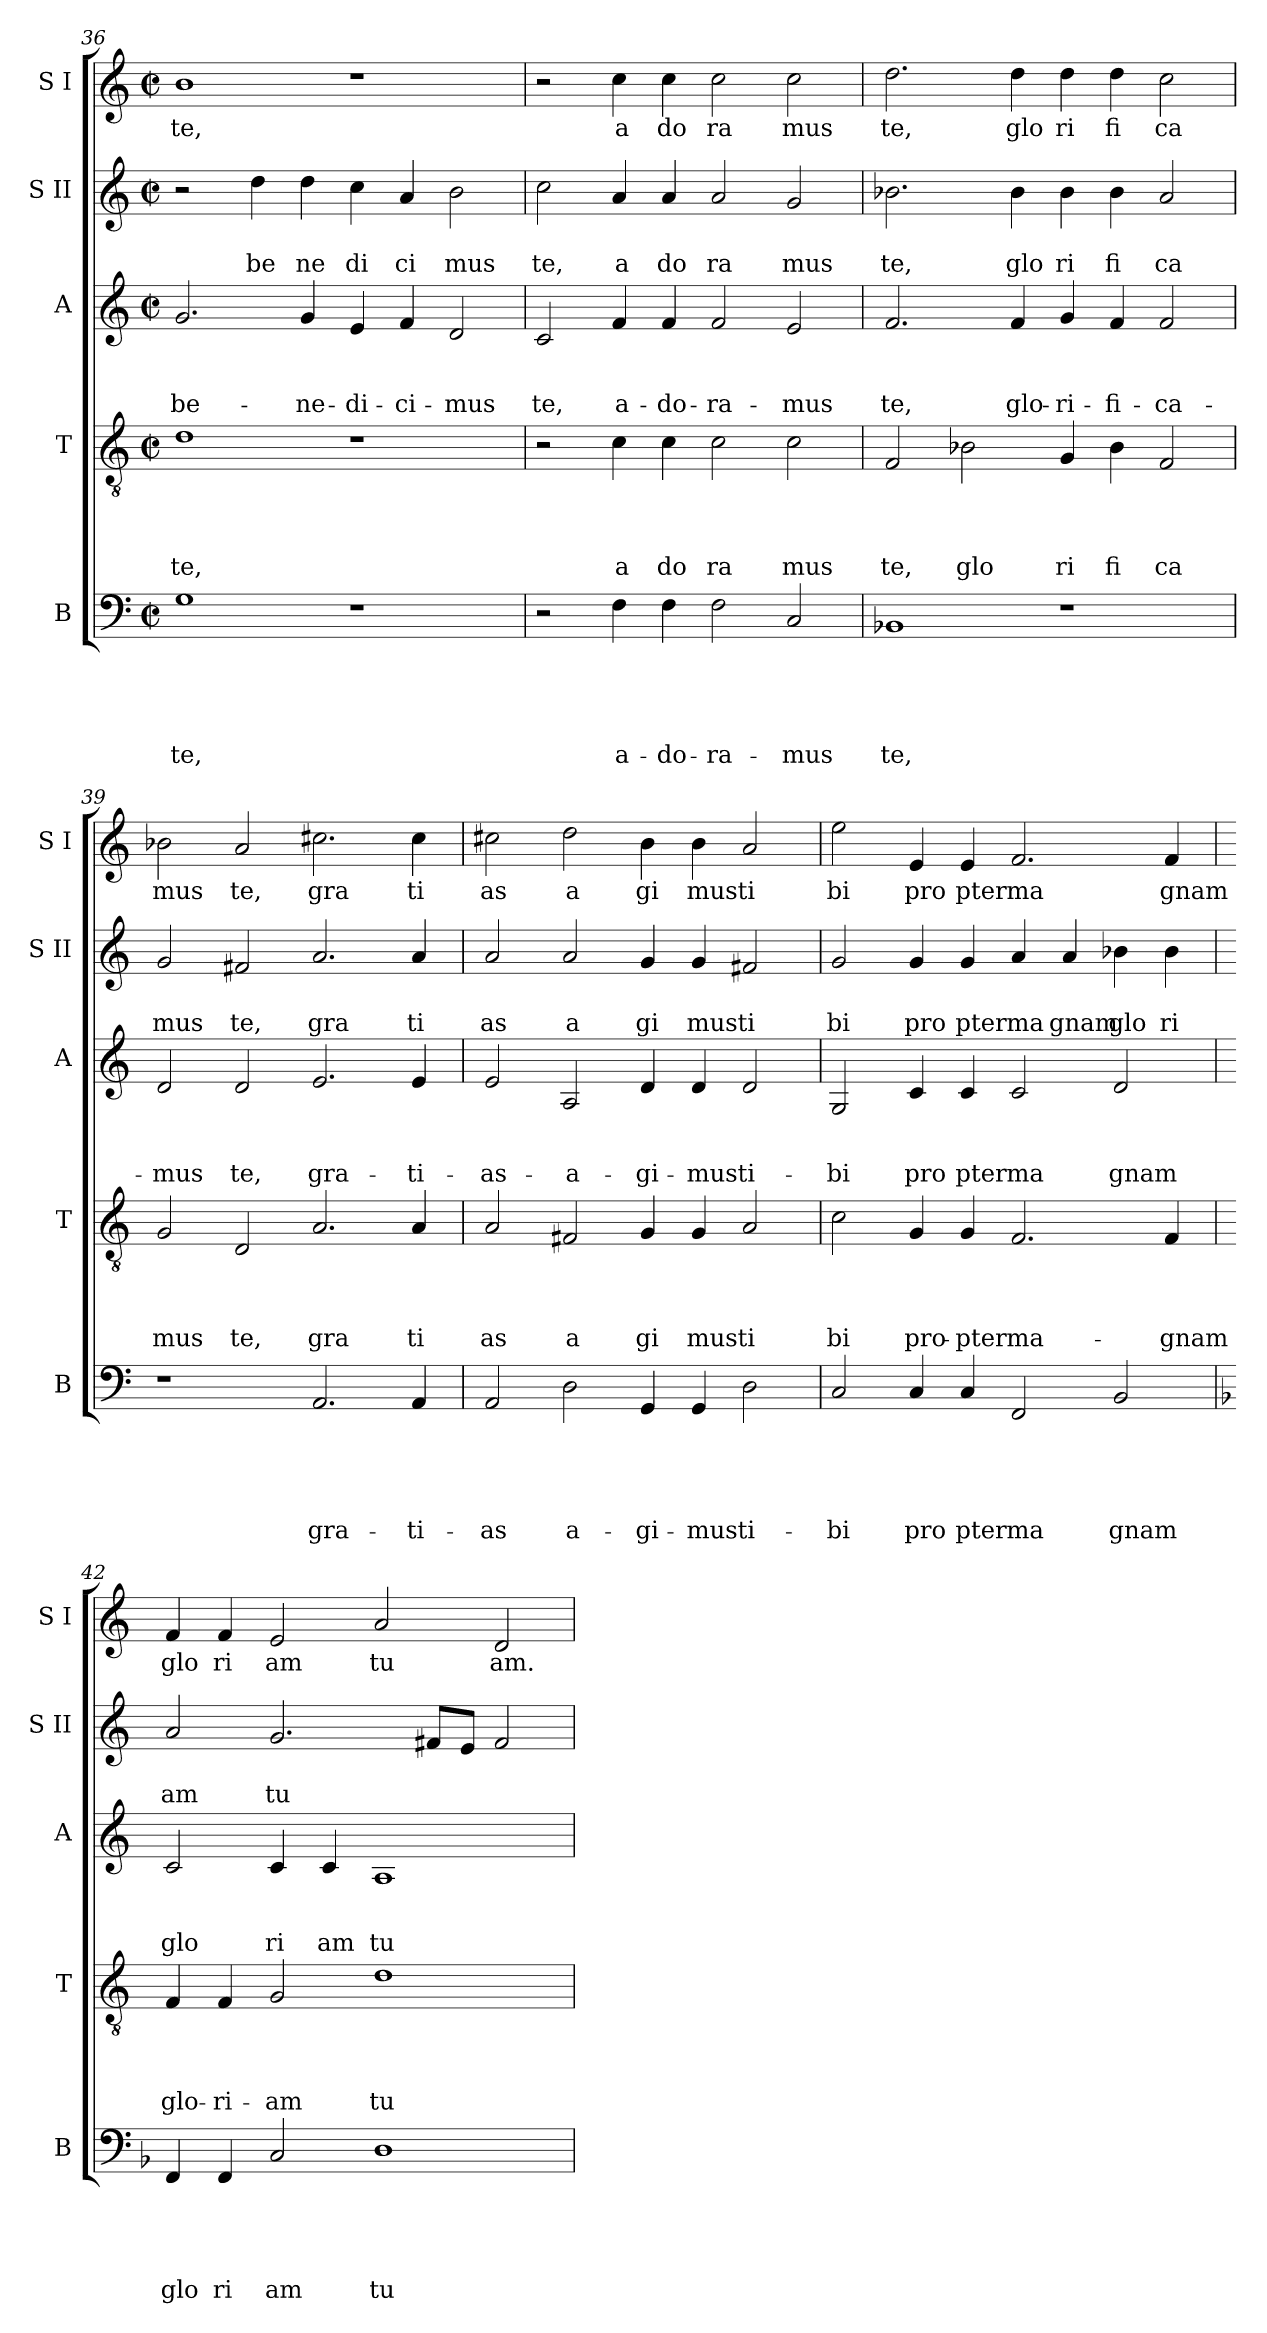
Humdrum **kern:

**kern	**text	**text	**text	**text	**text	**kern	**text	**text	**text	**text	**kern	**text	**text	**text	**kern	**text	**text	**kern	**text
*part5	*part5	*part5	*part5	*part5	*part5	*part4	*part4	*part4	*part4	*part4	*part3	*part3	*part3	*part3	*part2	*part2	*part2	*part1	*part1
*staff5	*staff5	*staff5	*staff5	*staff5	*staff5	*staff4	*staff4	*staff4	*staff4	*staff4	*staff3	*staff3	*staff3	*staff3	*staff2	*staff2	*staff2	*staff1	*staff1
*I"B	*	*	*	*	*	*I"T	*	*	*	*	*I"A	*	*	*	*I"S II	*	*	*I"S I	*
*I'B	*	*	*	*	*	*I'T	*	*	*	*	*I'A	*	*	*	*I'S II	*	*	*I'S I	*
*clefF4	*	*	*	*	*	*clefGv2	*	*	*	*	*clefG2	*	*	*	*clefG2	*	*	*clefG2	*
*k[]	*	*	*	*	*	*k[]	*	*	*	*	*k[]	*	*	*	*k[]	*	*	*k[]	*
*C:	*	*	*	*	*	*C:	*	*	*	*	*C:	*	*	*	*C:	*	*	*C:	*
*M2/2	*	*	*	*	*	*M2/2	*	*	*	*	*M2/2	*	*	*	*M2/2	*	*	*M2/2	*
*met(c|)	*	*	*	*	*	*met(c|)	*	*	*	*	*met(c|)	*	*	*	*met(c|)	*	*	*met(c|)	*
=36	=36	=36	=36	=36	=36	=36	=36	=36	=36	=36	=36	=36	=36	=36	=36	=36	=36	=36	=36
!	!	!	!	!	!LO:LY:b	!	!	!	!	!LO:LY:b	!	!	!	!LO:LY:b	!	!	!	!	!LO:LY:b
1G	.	.	.	.	te,	1d	.	.	.	te,	2.g/	.	.	be-	2r	.	.	1b	te,
!	!	!	!	!	!	!	!	!	!	!	!	!	!	!	!	!	!LO:LY:b	!	!
.	.	.	.	.	.	.	.	.	.	.	.	.	.	.	4dd\	.	be	.	.
!	!	!	!	!	!	!	!	!	!	!	!	!	!	!LO:LY:b	!	!	!LO:LY:b	!	!
.	.	.	.	.	.	.	.	.	.	.	4g/	.	.	-ne-	4dd\	.	ne	.	.
!	!	!	!	!	!	!	!	!	!	!	!	!	!	!LO:LY:b	!	!	!LO:LY:b	!	!
1r	.	.	.	.	.	1r	.	.	.	.	4e/	.	.	-di-	4cc\	.	di	1r	.
!	!	!	!	!	!	!	!	!	!	!	!	!	!	!LO:LY:b	!	!	!LO:LY:b	!	!
.	.	.	.	.	.	.	.	.	.	.	4f/	.	.	-ci-	4a/	.	ci	.	.
!	!	!	!	!	!	!	!	!	!	!	!	!	!	!LO:LY:b	!	!	!LO:LY:b	!	!
.	.	.	.	.	.	.	.	.	.	.	2d/	.	.	-mus	2b\	.	mus	.	.
!!LO:PB:g=z
=37	=37	=37	=37	=37	=37	=37	=37	=37	=37	=37	=37	=37	=37	=37	=37	=37	=37	=37	=37
!	!	!	!	!	!	!	!	!	!	!	!	!	!	!LO:LY:b	!	!	!LO:LY:b	!	!
2r	.	.	.	.	.	2r	.	.	.	.	2c/	.	.	te,	2cc\	.	te,	2r	.
!	!	!	!	!	!LO:LY:b	!	!	!	!	!LO:LY:b	!	!	!	!LO:LY:b	!	!	!LO:LY:b	!	!LO:LY:b
4F\	.	.	.	.	a-	4c\	.	.	.	a	4f/	.	.	a-	4a/	.	a	4cc\	a
!	!	!	!	!	!LO:LY:b	!	!	!	!	!LO:LY:b	!	!	!	!LO:LY:b	!	!	!LO:LY:b	!	!LO:LY:b
4F\	.	.	.	.	-do-	4c\	.	.	.	do	4f/	.	.	-do-	4a/	.	do	4cc\	do
!	!	!	!	!	!LO:LY:b	!	!	!	!	!LO:LY:b	!	!	!	!LO:LY:b	!	!	!LO:LY:b	!	!LO:LY:b
2F\	.	.	.	.	-ra-	2c\	.	.	.	ra	2f/	.	.	-ra-	2a/	.	ra	2cc\	ra
!	!	!	!	!	!LO:LY:b	!	!	!	!	!LO:LY:b	!	!	!	!LO:LY:b	!	!	!LO:LY:b	!	!LO:LY:b
2C/	.	.	.	.	-mus	2c\	.	.	.	mus	2e/	.	.	-mus	2g/	.	mus	2cc\	mus
=38	=38	=38	=38	=38	=38	=38	=38	=38	=38	=38	=38	=38	=38	=38	=38	=38	=38	=38	=38
!	!	!	!	!	!LO:LY:b	!	!	!	!	!LO:LY:b	!	!	!	!LO:LY:b	!	!	!LO:LY:b	!	!LO:LY:b
1BB-X	.	.	.	.	te,	2F/	.	.	.	te,	2.f/	.	.	te,	2.b-X\	.	te,	2.dd\	te,
!	!	!	!	!	!	!	!	!	!	!LO:LY:b	!	!	!	!	!	!	!	!	!
.	.	.	.	.	.	2B-\	.	.	.	glo	.	.	.	.	.	.	.	.	.
!	!	!	!	!	!	!	!	!	!	!	!	!	!	!LO:LY:b	!	!	!LO:LY:b	!	!LO:LY:b
.	.	.	.	.	.	.	.	.	.	.	4f/	.	.	glo-	4b-\	.	glo	4dd\	glo
!	!	!	!	!	!	!	!	!	!	!LO:LY:b	!	!	!	!LO:LY:b	!	!	!LO:LY:b	!	!LO:LY:b
1r	.	.	.	.	.	4G/	.	.	.	ri	4g/	.	.	-ri-	4b-\	.	ri	4dd\	ri
!	!	!	!	!	!	!	!	!	!	!LO:LY:b	!	!	!	!LO:LY:b	!	!	!LO:LY:b	!	!LO:LY:b
.	.	.	.	.	.	4B-\	.	.	.	fi	4f/	.	.	-fi-	4b-\	.	fi	4dd\	fi
!	!	!	!	!	!	!	!	!	!	!LO:LY:b	!	!	!	!LO:LY:b	!	!	!LO:LY:b	!	!LO:LY:b
.	.	.	.	.	.	2F/	.	.	.	ca	2f/	.	.	-ca-	2a/	.	ca	2cc\	ca
=39	=39	=39	=39	=39	=39	=39	=39	=39	=39	=39	=39	=39	=39	=39	=39	=39	=39	=39	=39
!	!	!	!	!	!	!	!	!	!	!LO:LY:b	!	!	!	!LO:LY:b	!	!	!LO:LY:b	!	!LO:LY:b
1r	.	.	.	.	.	2G/	.	.	.	mus	2d/	.	.	-mus	2g/	.	mus	2b-X\	mus
!	!	!	!	!	!	!	!	!	!	!LO:LY:b	!	!	!	!LO:LY:b	!	!	!LO:LY:b	!	!LO:LY:b
.	.	.	.	.	.	2D/	.	.	.	te,	2d/	.	.	te,	2f#X/	.	te,	2a/	te,
!	!	!	!	!	!LO:LY:b	!	!	!	!	!LO:LY:b	!	!	!	!LO:LY:b	!	!	!LO:LY:b	!	!LO:LY:b
2.AA/	.	.	.	.	gra-	2.A/	.	.	.	gra	2.e/	.	.	gra-	2.a/	.	gra	2.cc#X\	gra
!	!	!	!	!	!LO:LY:b	!	!	!	!	!LO:LY:b	!	!	!	!LO:LY:b	!	!	!LO:LY:b	!	!LO:LY:b
4AA/	.	.	.	.	-ti-	4A/	.	.	.	ti	4e/	.	.	-ti-	4a/	.	ti	4cc#\	ti
=40	=40	=40	=40	=40	=40	=40	=40	=40	=40	=40	=40	=40	=40	=40	=40	=40	=40	=40	=40
!	!	!	!	!	!LO:LY:b	!	!	!	!	!LO:LY:b	!	!	!	!LO:LY:b	!	!	!LO:LY:b	!	!LO:LY:b
2AA/	.	.	.	.	-as	2A/	.	.	.	as	2e/	.	.	-as-	2a/	.	as	2cc#X\	as
!	!	!	!	!	!LO:LY:b	!	!	!	!	!LO:LY:b	!	!	!	!LO:LY:b	!	!	!LO:LY:b	!	!LO:LY:b
2D\	.	.	.	.	a-	2F#X/	.	.	.	a	2A/	.	.	-a-	2a/	.	a	2dd\	a
!	!	!	!	!	!LO:LY:b	!	!	!	!	!LO:LY:b	!	!	!	!LO:LY:b	!	!	!LO:LY:b	!	!LO:LY:b
4GG/	.	.	.	.	-gi-	4G/	.	.	.	gi	4d/	.	.	-gi-	4g/	.	gi	4b\	gi
!	!	!	!	!	!LO:LY:b	!	!	!	!	!LO:LY:b	!	!	!	!LO:LY:b	!	!	!LO:LY:b	!	!LO:LY:b
4GG/	.	.	.	.	-mus	4G/	.	.	.	mus	4d/	.	.	-mus	4g/	.	mus	4b\	mus
!	!	!	!	!	!LO:LY:b	!	!	!	!	!LO:LY:b	!	!	!	!LO:LY:b	!	!	!LO:LY:b	!	!LO:LY:b
2D\	.	.	.	.	ti-	2A/	.	.	.	ti	2d/	.	.	ti-	2f#X/	.	ti	2a/	ti
!!LO:LB:g=z
=41	=41	=41	=41	=41	=41	=41	=41	=41	=41	=41	=41	=41	=41	=41	=41	=41	=41	=41	=41
!	!	!	!	!	!LO:LY:b	!	!	!	!	!LO:LY:b	!	!	!	!LO:LY:b	!	!	!LO:LY:b	!	!LO:LY:b
2C/	.	.	.	.	-bi	2c\	.	.	.	bi	2G/	.	.	-bi	2g/	.	bi	2ee\	bi
!	!	!	!	!	!LO:LY:b	!	!	!	!	!LO:LY:b	!	!	!	!LO:LY:b	!	!	!LO:LY:b	!	!LO:LY:b
4C/	.	.	.	.	pro	4G/	.	.	.	pro-	4c/	.	.	pro	4g/	.	pro	4e/	pro
!	!	!	!	!	!LO:LY:b	!	!	!	!	!LO:LY:b	!	!	!	!LO:LY:b	!	!	!LO:LY:b	!	!LO:LY:b
4C/	.	.	.	.	pter	4G/	.	.	.	-pter	4c/	.	.	pter	4g/	.	pter	4e/	pter
!	!	!	!	!	!LO:LY:b	!	!	!	!	!LO:LY:b	!	!	!	!LO:LY:b	!	!	!LO:LY:b	!	!LO:LY:b
2FF/	.	.	.	.	ma	2.F/	.	.	.	ma-	2c/	.	.	ma	4a/	.	ma	2.f/	ma
!	!	!	!	!	!	!	!	!	!	!	!	!	!	!	!	!	!LO:LY:b	!	!
.	.	.	.	.	.	.	.	.	.	.	.	.	.	.	4a/	.	gnam	.	.
!	!	!	!	!	!LO:LY:b	!	!	!	!	!	!	!	!	!LO:LY:b	!	!	!LO:LY:b	!	!
2BB/	.	.	.	.	gnam	.	.	.	.	.	2d/	.	.	gnam	4b-X\	.	glo	.	.
!	!	!	!	!	!	!	!	!	!	!LO:LY:b	!	!	!	!	!	!	!LO:LY:b	!	!LO:LY:b
.	.	.	.	.	.	4F/	.	.	.	-gnam	.	.	.	.	4b-\	.	ri	4f/	gnam
=42	=42	=42	=42	=42	=42	=42	=42	=42	=42	=42	=42	=42	=42	=42	=42	=42	=42	=42	=42
*k[b-]	*	*	*	*	*	*	*	*	*	*	*	*	*	*	*	*	*	*	*
*F:	*	*	*	*	*	*	*	*	*	*	*	*	*	*	*	*	*	*	*
!	!	!	!	!	!LO:LY:b	!	!	!	!	!LO:LY:b	!	!	!	!LO:LY:b	!	!	!LO:LY:b	!	!LO:LY:b
4FF/	.	.	.	.	glo	4F/	.	.	.	glo-	2c/	.	.	glo	2a/	.	am	4f/	glo
!	!	!	!	!	!LO:LY:b	!	!	!	!	!LO:LY:b	!	!	!	!	!	!	!	!	!LO:LY:b
4FF/	.	.	.	.	ri	4F/	.	.	.	-ri-	.	.	.	.	.	.	.	4f/	ri
!	!	!	!	!	!LO:LY:b	!	!	!	!	!LO:LY:b	!	!	!	!LO:LY:b	!	!	!LO:LY:b	!	!LO:LY:b
2C/	.	.	.	.	am	2G/	.	.	.	-am	4c/	.	.	ri	2.g/	.	tu	2e/	am
!	!	!	!	!	!	!	!	!	!	!	!	!	!	!LO:LY:b	!	!	!	!	!
.	.	.	.	.	.	.	.	.	.	.	4c/	.	.	am	.	.	.	.	.
!	!	!	!	!	!LO:LY:b	!	!	!	!	!LO:LY:b	!	!	!	!LO:LY:b	!	!	!	!	!LO:LY:b
1D	.	.	.	.	tu	1d	.	.	.	tu-	1A	.	.	tu	.	.	.	2a/	tu
.	.	.	.	.	.	.	.	.	.	.	.	.	.	.	8f#/L	.	.	.	.
.	.	.	.	.	.	.	.	.	.	.	.	.	.	.	8e/J	.	.	.	.
!	!	!	!	!	!	!	!	!	!	!	!	!	!	!	!	!	!	!	!LO:LY:b
.	.	.	.	.	.	.	.	.	.	.	.	.	.	.	2f#/	.	.	2d/	am.
=	=	=	=	=	=	=	=	=	=	=	=	=	=	=	=	=	=	=	=
*-	*-	*-	*-	*-	*-	*-	*-	*-	*-	*-	*-	*-	*-	*-	*-	*-	*-	*-	*-
